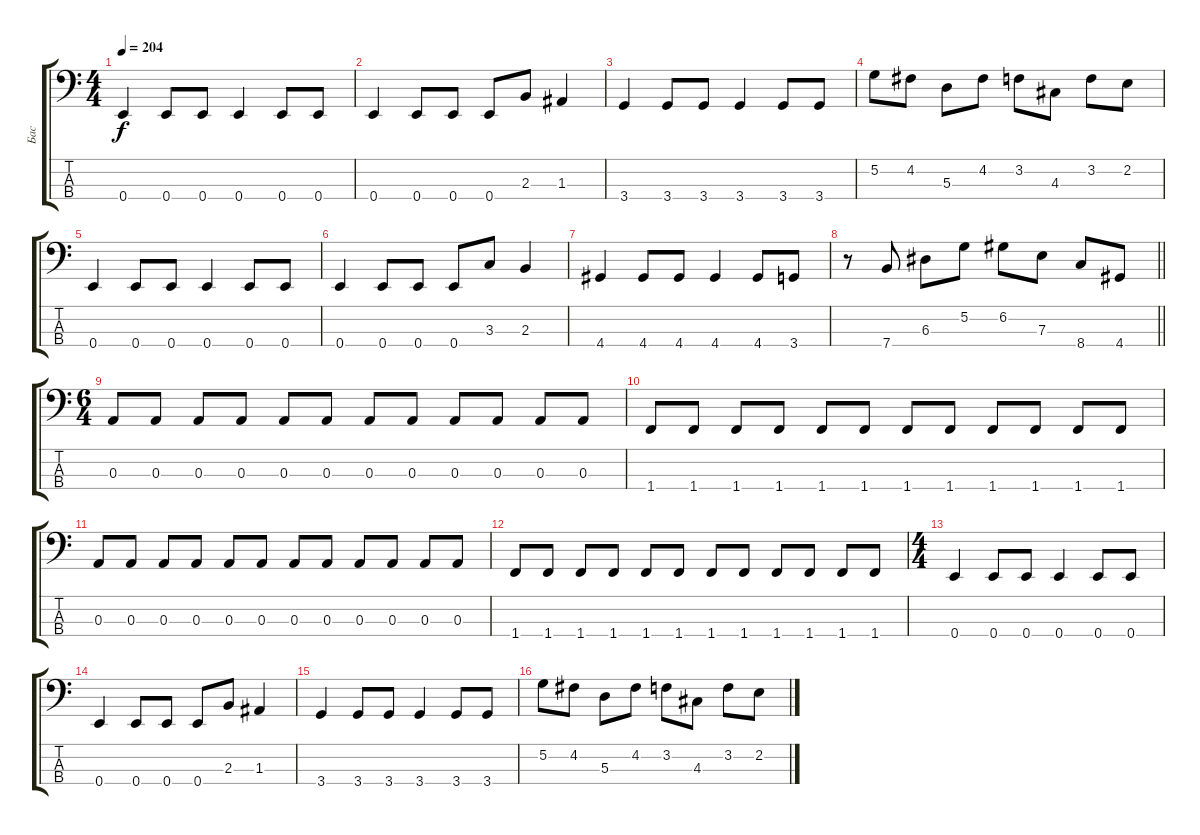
\track ("Бас" "Бас") {instrument electricbasspick}
\staff {score tabs}
\tuning (G2 D2 A1 E1) {hide}
\ts (4 4)
\tempo 204
\clef f4
\ks c
0.4.4{dy f} 0.4.8 0.4.8 0.4.4 0.4.8 0.4.8 |
0.4.4 0.4.8 0.4.8 0.4.8 2.3.8 1.3.4 |
3.4.4 3.4.8 3.4.8 3.4.4 3.4.8 3.4.8 |
5.2.8 4.2.8 5.3.8 4.2.8 3.2.8 4.3.8 3.2.8 2.2.8 |
0.4.4 0.4.8 0.4.8 0.4.4 0.4.8 0.4.8 |
0.4.4 0.4.8 0.4.8 0.4.8 3.3.8 2.3.4 |
4.4.4 4.4.8 4.4.8 4.4.4 4.4.8 3.4.8 |
\barLineRight lightlight
r.8 7.4.8 6.3.8 5.2.8 6.2.8 7.3.8 8.4.8 4.4.8 |
\ts (6 4)
0.3.8 0.3.8 0.3.8 0.3.8 0.3.8 0.3.8 0.3.8 0.3.8 0.3.8 0.3.8 0.3.8 0.3.8 |
1.4.8 1.4.8 1.4.8 1.4.8 1.4.8 1.4.8 1.4.8 1.4.8 1.4.8 1.4.8 1.4.8 1.4.8 |
0.3.8 0.3.8 0.3.8 0.3.8 0.3.8 0.3.8 0.3.8 0.3.8 0.3.8 0.3.8 0.3.8 0.3.8 |
1.4.8 1.4.8 1.4.8 1.4.8 1.4.8 1.4.8 1.4.8 1.4.8 1.4.8 1.4.8 1.4.8 1.4.8 |
\ts (4 4)
0.4.4 0.4.8 0.4.8 0.4.4 0.4.8 0.4.8 |
0.4.4 0.4.8 0.4.8 0.4.8 2.3.8 1.3.4 |
3.4.4 3.4.8 3.4.8 3.4.4 3.4.8 3.4.8 |
5.2.8 4.2.8 5.3.8 4.2.8 3.2.8 4.3.8 3.2.8 2.2.8
